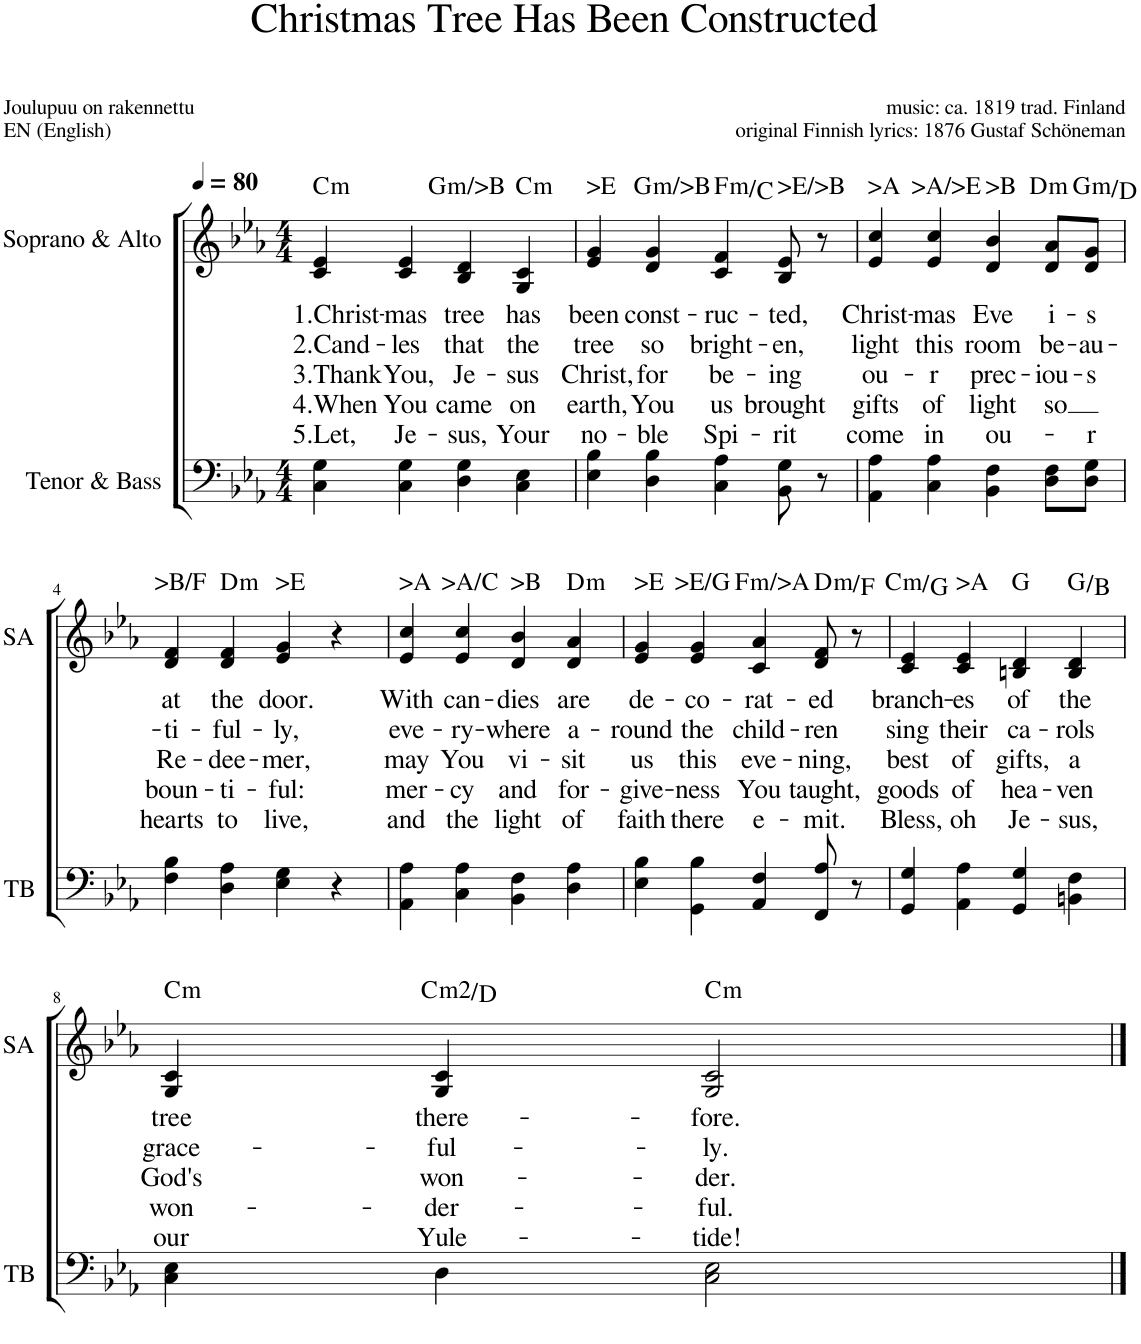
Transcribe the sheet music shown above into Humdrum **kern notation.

**kern	**kern	**text	**text	**text	**text	**text	**harte
*part2	*part1	*part1	*part1	*part1	*part1	*part1	*part1
*staff2	*staff1	*staff1	*staff1	*staff1	*staff1	*staff1	*
*I"Tenor &amp; Bass	*I"Soprano &amp; Alto	*	*	*	*	*	*
*I'TB	*I'SA	*	*	*	*	*	*
*clefF4	*clefG2	*	*	*	*	*	*
*k[b-e-a-]	*k[b-e-a-]	*	*	*	*	*	*
*M4/4	*M4/4	*	*	*	*	*	*
*MM80	*MM80	*	*	*	*	*	*
=1	=1	=1	=1	=1	=1	=1	=1
!	!	!LO:LY:b	!LO:LY:b	!LO:LY:b	!LO:LY:b	!LO:LY:b	!LO:H:kt=m
4C\ 4G\	4c/ 4e-/	1.Christ-	2.Cand-	3.Thank	4.When	5.Let,	C:min
!	!	!LO:LY:b	!LO:LY:b	!LO:LY:b	!LO:LY:b	!LO:LY:b	!
4C\ 4G\	4c/ 4e-/	-mas	-les	You,	You	Je-	.
!	!	!LO:LY:b	!LO:LY:b	!LO:LY:b	!LO:LY:b	!LO:LY:b	!LO:H:kt=m
4D\ 4G\	4B-/ 4d/	tree	that	Je-	came	-sus,	G:min
!	!	!LO:LY:b	!LO:LY:b	!LO:LY:b	!LO:LY:b	!LO:LY:b	!LO:H:kt=m
4C\ 4E-\	4G/ 4c/	has	the	-sus	on	Your	C:min
=2	=2	=2	=2	=2	=2	=2	=2
!	!	!LO:LY:b	!LO:LY:b	!LO:LY:b	!LO:LY:b	!LO:LY:b	!LO:H:kt=>E
4E-\ 4B-\	4e-/ 4g/	been	tree	Christ,	earth,	no-	N
!	!	!LO:LY:b	!LO:LY:b	!LO:LY:b	!LO:LY:b	!LO:LY:b	!LO:H:kt=m
4D\ 4B-\	4d/ 4g/	const-	so	for	You	-ble	G:min
!	!	!LO:LY:b	!LO:LY:b	!LO:LY:b	!LO:LY:b	!LO:LY:b	!LO:H:kt=m
4C\ 4A-\	4c/ 4f/	-ruc-	bright-	be-	us	Spi-	F:min/5
!	!	!LO:LY:b	!LO:LY:b	!LO:LY:b	!LO:LY:b	!LO:LY:b	!LO:H:kt=>E/>B
8BB-\ 8G\	8B-/ 8e-/	-ted,	-en,	-ing	brought	-rit	N
8r	8r	.	.	.	.	.	.
=3	=3	=3	=3	=3	=3	=3	=3
!	!	!LO:LY:b	!LO:LY:b	!LO:LY:b	!LO:LY:b	!LO:LY:b	!LO:H:kt=>A
4AA-\ 4A-\	4e-/ 4cc/	Christ-	light	ou-	gifts	come	N
!	!	!LO:LY:b	!LO:LY:b	!LO:LY:b	!LO:LY:b	!LO:LY:b	!LO:H:kt=>A/>E
4C\ 4A-\	4e-/ 4cc/	-mas	this	-r	of	in	N
!	!	!LO:LY:b	!LO:LY:b	!LO:LY:b	!LO:LY:b	!LO:LY:b	!LO:H:kt=>B
4BB-\ 4F\	4d/ 4b-/	Eve	room	prec-	light	ou-	N
!	!	!LO:LY:b	!LO:LY:b	!LO:LY:b	!LO:LY:b	!	!LO:H:kt=m
8D\ 8F\L	8d/ 8a-/L	i-	be-	-iou-	so	.	D:min
!	!	!LO:LY:b	!LO:LY:b	!LO:LY:b	!	!LO:LY:b	!LO:H:kt=m
8D\ 8G\J	8d/ 8g/J	-s	-au-	-s	.	-r	G:min/5
!!LO:LB:g=z
=4	=4	=4	=4	=4	=4	=4	=4
!	!	!LO:LY:b	!LO:LY:b	!LO:LY:b	!LO:LY:b	!LO:LY:b	!LO:H:kt=>B/F
4F\ 4B-\	4d/ 4f/	at	-ti-	Re-	boun-	hearts	N
!	!	!LO:LY:b	!LO:LY:b	!LO:LY:b	!LO:LY:b	!LO:LY:b	!LO:H:kt=m
4D\ 4A-\	4d/ 4f/	the	-ful-	-dee-	-ti-	to	D:min
!	!	!LO:LY:b	!LO:LY:b	!LO:LY:b	!LO:LY:b	!LO:LY:b	!LO:H:kt=>E
4E-\ 4G\	4e-/ 4g/	door.	-ly,	-mer,	-ful:	live,	N
4r	4r	.	.	.	.	.	.
=5	=5	=5	=5	=5	=5	=5	=5
!	!	!LO:LY:b	!LO:LY:b	!LO:LY:b	!LO:LY:b	!LO:LY:b	!LO:H:kt=>A
4AA-\ 4A-\	4e-/ 4cc/	With	eve-	may	mer-	and	N
!	!	!LO:LY:b	!LO:LY:b	!LO:LY:b	!LO:LY:b	!LO:LY:b	!LO:H:kt=>A/C
4C\ 4A-\	4e-/ 4cc/	can-	-ry-	You	-cy	the	N
!	!	!LO:LY:b	!LO:LY:b	!LO:LY:b	!LO:LY:b	!LO:LY:b	!LO:H:kt=>B
4BB-\ 4F\	4d/ 4b-/	-dies	-where	vi-	and	light	N
!	!	!LO:LY:b	!LO:LY:b	!LO:LY:b	!LO:LY:b	!LO:LY:b	!LO:H:kt=m
4D\ 4A-\	4d/ 4a-/	are	a-	-sit	for-	of	D:min
=6	=6	=6	=6	=6	=6	=6	=6
!	!	!LO:LY:b	!LO:LY:b	!LO:LY:b	!LO:LY:b	!LO:LY:b	!LO:H:kt=>E
4E-\ 4B-\	4e-/ 4g/	de-	-round	us	-give-	faith	N
!	!	!LO:LY:b	!LO:LY:b	!LO:LY:b	!LO:LY:b	!LO:LY:b	!LO:H:kt=>E/G
4GG\ 4B-\	4e-/ 4g/	-co-	the	this	-ness	there	N
!	!	!LO:LY:b	!LO:LY:b	!LO:LY:b	!LO:LY:b	!LO:LY:b	!LO:H:kt=m
4AA-/ 4F/	4c/ 4a-/	-rat-	child-	eve-	You	e-	F:min
!	!	!LO:LY:b	!LO:LY:b	!LO:LY:b	!LO:LY:b	!LO:LY:b	!LO:H:kt=m
8FF/ 8A-/	8d/ 8f/	-ed	-ren	-ning,	taught,	-mit.	D:min/b3
8r	8r	.	.	.	.	.	.
=7	=7	=7	=7	=7	=7	=7	=7
!	!	!LO:LY:b	!LO:LY:b	!LO:LY:b	!LO:LY:b	!LO:LY:b	!LO:H:kt=m
4GG/ 4G/	4c/ 4e-/	branch-	sing	best	goods	Bless,	C:min/5
!	!	!LO:LY:b	!LO:LY:b	!LO:LY:b	!LO:LY:b	!LO:LY:b	!LO:H:kt=>A
4AA-\ 4A-\	4c/ 4e-/	-es	their	of	of	oh	N
!	!	!LO:LY:b	!LO:LY:b	!LO:LY:b	!LO:LY:b	!LO:LY:b	!
4GG/ 4G/	4Bn/ 4d/	of	ca-	gifts,	hea-	Je-	G:maj
!	!	!LO:LY:b	!LO:LY:b	!LO:LY:b	!LO:LY:b	!LO:LY:b	!
4BBn\ 4F\	4B/ 4d/	the	-rols	a	-ven	-sus,	G:maj/3
!!LO:LB:g=z
=8	=8	=8	=8	=8	=8	=8	=8
!	!	!LO:LY:b	!LO:LY:b	!LO:LY:b	!LO:LY:b	!LO:LY:b	!LO:H:kt=m
4C\ 4E-\	4G/ 4c/	tree	grace-	God's	won-	our	C:min
!	!	!LO:LY:b	!LO:LY:b	!LO:LY:b	!LO:LY:b	!LO:LY:b	!LO:H:kt=m
4D\	4G/ 4c/	there-	-ful-	won-	-der-	Yule-	C:min(2)/2
!	!	!LO:LY:b	!LO:LY:b	!LO:LY:b	!LO:LY:b	!LO:LY:b	!LO:H:kt=m
2C\ 2E-\	2G/ 2c/	-fore.	-ly.	-der.	-ful.	-tide!	C:min
==	==	==	==	==	==	==	==
*-	*-	*-	*-	*-	*-	*-	*-
